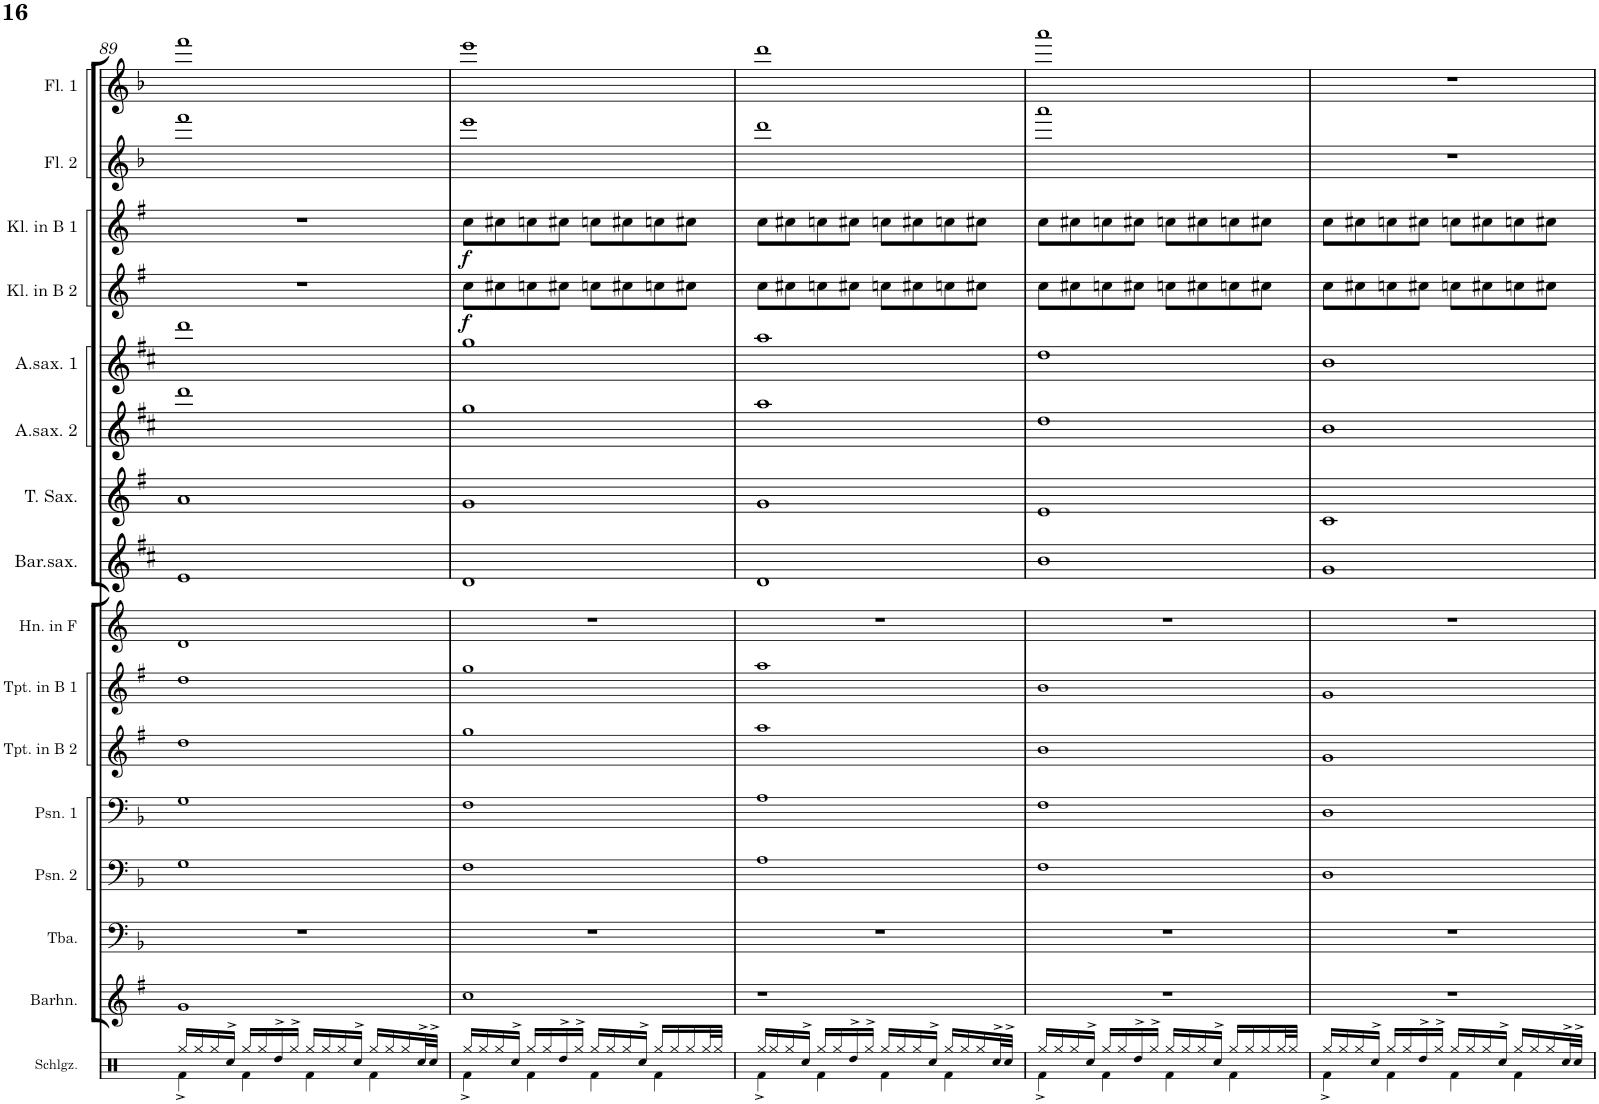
**kern	**kern	**kern	**kern	**kern	**kern	**kern	**kern	**kern	**kern	**kern	**kern	**kern	**dynam	**kern	**dynam	**kern	**kern
*part16	*part15	*part14	*part13	*part12	*part11	*part10	*part9	*part8	*part7	*part6	*part5	*part4	*part4	*part3	*part3	*part2	*part1
*staff16	*staff15	*staff14	*staff13	*staff12	*staff11	*staff10	*staff9	*staff8	*staff7	*staff6	*staff5	*staff4	*staff4	*staff3	*staff3	*staff2	*staff1
*I"Schlagwerk	*I"Baritonhorn	*I"Tuba	*I"Posaune 2	*I"Posaune 1	*I"Trompete in B 2	*I"Trompete in B 1	*I"Horn in F	*I"Baritonsaxophon	*I"Tenorsaxophon	*I"Altsaxophon 2	*I"Altsaxophon 1	*I"Klarinette in B 2	*	*I"Klarinette in B 1	*	*I"Flöte 2	*I"Flöte 1
*	*I'Barhn.	*I'Tba.	*I'Psn. 2	*I'Psn. 1	*I'Tpt. in B 2	*I'Tpt. in B 1	*I'Hn. in F	*I'Bar.sax.	*I'T. Sax.	*I'A.sax. 2	*I'A.sax. 1	*I'Kl. in B 2	*	*I'Kl. in B 1	*	*I'Fl. 2	*I'Fl. 1
!!LO:PB:g=z
*clefX	*clefG2	*clefF4	*clefF4	*clefF4	*clefG2	*clefG2	*clefG2	*clefG2	*clefG2	*clefG2	*clefG2	*clefG2	*	*clefG2	*	*clefG2	*clefG2
*	*Trd8c14	*	*	*	*Trd1c2	*Trd1c2	*Trd4c7	*Trd12c21	*Trd8c14	*Trd5c9	*Trd5c9	*Trd1c2	*	*Trd1c2	*	*	*
*k[]	*k[f#]	*k[b-]	*k[b-]	*k[b-]	*k[f#]	*k[f#]	*k[]	*k[f#c#]	*k[f#]	*k[f#c#]	*k[f#c#]	*k[f#]	*	*k[f#]	*	*k[b-]	*k[b-]
*M4/4	*M4/4	*M4/4	*M4/4	*M4/4	*M4/4	*M4/4	*M4/4	*M4/4	*M4/4	*M4/4	*M4/4	*M4/4	*	*M4/4	*	*M4/4	*M4/4
=89	=89	=89	=89	=89	=89	=89	=89	=89	=89	=89	=89	=89	=89	=89	=89	=89	=89
*^	*	*	*	*	*	*	*	*	*	*	*	*	*	*	*	*	*
16Rgg/LL	4Rf^\	1g	1r	1G	1G	1dd	1dd	1d	1e	1a	1ddd	1ddd	1r	.	1r	.	1fff	1fff
16Rgg/	.	.	.	.	.	.	.	.	.	.	.	.	.	.	.	.	.	.
16Rgg/	.	.	.	.	.	.	.	.	.	.	.	.	.	.	.	.	.	.
16Rcc^/JJ	.	.	.	.	.	.	.	.	.	.	.	.	.	.	.	.	.	.
16Rgg/LL	4Rf\	.	.	.	.	.	.	.	.	.	.	.	.	.	.	.	.	.
16Rgg/	.	.	.	.	.	.	.	.	.	.	.	.	.	.	.	.	.	.
16Rdd^/	.	.	.	.	.	.	.	.	.	.	.	.	.	.	.	.	.	.
16Rgg^/JJ	.	.	.	.	.	.	.	.	.	.	.	.	.	.	.	.	.	.
16Rgg/LL	4Rf\	.	.	.	.	.	.	.	.	.	.	.	.	.	.	.	.	.
16Rgg/	.	.	.	.	.	.	.	.	.	.	.	.	.	.	.	.	.	.
16Rgg/	.	.	.	.	.	.	.	.	.	.	.	.	.	.	.	.	.	.
16Rcc^/JJ	.	.	.	.	.	.	.	.	.	.	.	.	.	.	.	.	.	.
16Rgg/LL	4Rf\	.	.	.	.	.	.	.	.	.	.	.	.	.	.	.	.	.
16Rgg/	.	.	.	.	.	.	.	.	.	.	.	.	.	.	.	.	.	.
16Rgg/	.	.	.	.	.	.	.	.	.	.	.	.	.	.	.	.	.	.
32Rcc^/L	.	.	.	.	.	.	.	.	.	.	.	.	.	.	.	.	.	.
32Rcc^/JJJ	.	.	.	.	.	.	.	.	.	.	.	.	.	.	.	.	.	.
=90	=90	=90	=90	=90	=90	=90	=90	=90	=90	=90	=90	=90	=90	=90	=90	=90	=90	=90
!	!	!	!	!	!	!	!	!	!	!	!	!	!	!LO:DY:b	!	!LO:DY:b	!	!
16Rgg/LL	4Rf^\	1cc	1r	1F	1F	1gg	1gg	1r	1d	1g	1gg	1gg	8cc\L	f	8cc\L	f	1eee	1eee
16Rgg/	.	.	.	.	.	.	.	.	.	.	.	.	.	.	.	.	.	.
16Rgg/	.	.	.	.	.	.	.	.	.	.	.	.	8cc#X\	.	8cc#X\	.	.	.
16Rcc^/JJ	.	.	.	.	.	.	.	.	.	.	.	.	.	.	.	.	.	.
16Rgg/LL	4Rf\	.	.	.	.	.	.	.	.	.	.	.	8ccn\	.	8ccn\	.	.	.
16Rgg/	.	.	.	.	.	.	.	.	.	.	.	.	.	.	.	.	.	.
16Rdd^/	.	.	.	.	.	.	.	.	.	.	.	.	8cc#X\J	.	8cc#X\J	.	.	.
16Rgg^/JJ	.	.	.	.	.	.	.	.	.	.	.	.	.	.	.	.	.	.
16Rgg/LL	4Rf\	.	.	.	.	.	.	.	.	.	.	.	8ccn\L	.	8ccn\L	.	.	.
16Rgg/	.	.	.	.	.	.	.	.	.	.	.	.	.	.	.	.	.	.
16Rgg/	.	.	.	.	.	.	.	.	.	.	.	.	8cc#X\	.	8cc#X\	.	.	.
16Rcc^/JJ	.	.	.	.	.	.	.	.	.	.	.	.	.	.	.	.	.	.
16Rgg/LL	4Rf\	.	.	.	.	.	.	.	.	.	.	.	8ccn\	.	8ccn\	.	.	.
16Rgg/	.	.	.	.	.	.	.	.	.	.	.	.	.	.	.	.	.	.
16Rgg/	.	.	.	.	.	.	.	.	.	.	.	.	8cc#X\J	.	8cc#X\J	.	.	.
32Rgg/L	.	.	.	.	.	.	.	.	.	.	.	.	.	.	.	.	.	.
32Rgg/JJJ	.	.	.	.	.	.	.	.	.	.	.	.	.	.	.	.	.	.
=91	=91	=91	=91	=91	=91	=91	=91	=91	=91	=91	=91	=91	=91	=91	=91	=91	=91	=91
16Rgg/LL	4Rf^\	1r	1r	1A	1A	1aa	1aa	1r	1d	1g	1aa	1aa	8cc\L	.	8cc\L	.	1ddd	1ddd
16Rgg/	.	.	.	.	.	.	.	.	.	.	.	.	.	.	.	.	.	.
16Rgg/	.	.	.	.	.	.	.	.	.	.	.	.	8cc#X\	.	8cc#X\	.	.	.
16Rcc^/JJ	.	.	.	.	.	.	.	.	.	.	.	.	.	.	.	.	.	.
16Rgg/LL	4Rf\	.	.	.	.	.	.	.	.	.	.	.	8ccn\	.	8ccn\	.	.	.
16Rgg/	.	.	.	.	.	.	.	.	.	.	.	.	.	.	.	.	.	.
16Rdd^/	.	.	.	.	.	.	.	.	.	.	.	.	8cc#X\J	.	8cc#X\J	.	.	.
16Rgg^/JJ	.	.	.	.	.	.	.	.	.	.	.	.	.	.	.	.	.	.
16Rgg/LL	4Rf\	.	.	.	.	.	.	.	.	.	.	.	8ccn\L	.	8ccn\L	.	.	.
16Rgg/	.	.	.	.	.	.	.	.	.	.	.	.	.	.	.	.	.	.
16Rgg/	.	.	.	.	.	.	.	.	.	.	.	.	8cc#X\	.	8cc#X\	.	.	.
16Rcc^/JJ	.	.	.	.	.	.	.	.	.	.	.	.	.	.	.	.	.	.
16Rgg/LL	4Rf\	.	.	.	.	.	.	.	.	.	.	.	8ccn\	.	8ccn\	.	.	.
16Rgg/	.	.	.	.	.	.	.	.	.	.	.	.	.	.	.	.	.	.
16Rgg/	.	.	.	.	.	.	.	.	.	.	.	.	8cc#X\J	.	8cc#X\J	.	.	.
32Rcc^/L	.	.	.	.	.	.	.	.	.	.	.	.	.	.	.	.	.	.
32Rcc^/JJJ	.	.	.	.	.	.	.	.	.	.	.	.	.	.	.	.	.	.
=92	=92	=92	=92	=92	=92	=92	=92	=92	=92	=92	=92	=92	=92	=92	=92	=92	=92	=92
16Rgg/LL	4Rf^\	1r	1r	1F	1F	1b	1b	1r	1b	1e	1dd	1dd	8cc\L	.	8cc\L	.	1aaa	1aaa
16Rgg/	.	.	.	.	.	.	.	.	.	.	.	.	.	.	.	.	.	.
16Rgg/	.	.	.	.	.	.	.	.	.	.	.	.	8cc#X\	.	8cc#X\	.	.	.
16Rcc^/JJ	.	.	.	.	.	.	.	.	.	.	.	.	.	.	.	.	.	.
16Rgg/LL	4Rf\	.	.	.	.	.	.	.	.	.	.	.	8ccn\	.	8ccn\	.	.	.
16Rgg/	.	.	.	.	.	.	.	.	.	.	.	.	.	.	.	.	.	.
16Rdd^/	.	.	.	.	.	.	.	.	.	.	.	.	8cc#X\J	.	8cc#X\J	.	.	.
16Rgg^/JJ	.	.	.	.	.	.	.	.	.	.	.	.	.	.	.	.	.	.
16Rgg/LL	4Rf\	.	.	.	.	.	.	.	.	.	.	.	8ccn\L	.	8ccn\L	.	.	.
16Rgg/	.	.	.	.	.	.	.	.	.	.	.	.	.	.	.	.	.	.
16Rgg/	.	.	.	.	.	.	.	.	.	.	.	.	8cc#X\	.	8cc#X\	.	.	.
16Rcc^/JJ	.	.	.	.	.	.	.	.	.	.	.	.	.	.	.	.	.	.
16Rgg/LL	4Rf\	.	.	.	.	.	.	.	.	.	.	.	8ccn\	.	8ccn\	.	.	.
16Rgg/	.	.	.	.	.	.	.	.	.	.	.	.	.	.	.	.	.	.
16Rgg/	.	.	.	.	.	.	.	.	.	.	.	.	8cc#X\J	.	8cc#X\J	.	.	.
32Rgg/L	.	.	.	.	.	.	.	.	.	.	.	.	.	.	.	.	.	.
32Rgg/JJJ	.	.	.	.	.	.	.	.	.	.	.	.	.	.	.	.	.	.
=93	=93	=93	=93	=93	=93	=93	=93	=93	=93	=93	=93	=93	=93	=93	=93	=93	=93	=93
16Rgg/LL	4Rf^\	1r	1r	1D	1D	1g	1g	1r	1g	1c	1b	1b	8cc\L	.	8cc\L	.	1r	1r
16Rgg/	.	.	.	.	.	.	.	.	.	.	.	.	.	.	.	.	.	.
16Rgg/	.	.	.	.	.	.	.	.	.	.	.	.	8cc#X\	.	8cc#X\	.	.	.
16Rcc^/JJ	.	.	.	.	.	.	.	.	.	.	.	.	.	.	.	.	.	.
16Rgg/LL	4Rf\	.	.	.	.	.	.	.	.	.	.	.	8ccn\	.	8ccn\	.	.	.
16Rgg/	.	.	.	.	.	.	.	.	.	.	.	.	.	.	.	.	.	.
16Rdd^/	.	.	.	.	.	.	.	.	.	.	.	.	8cc#X\J	.	8cc#X\J	.	.	.
16Rgg^/JJ	.	.	.	.	.	.	.	.	.	.	.	.	.	.	.	.	.	.
16Rgg/LL	4Rf\	.	.	.	.	.	.	.	.	.	.	.	8ccn\L	.	8ccn\L	.	.	.
16Rgg/	.	.	.	.	.	.	.	.	.	.	.	.	.	.	.	.	.	.
16Rgg/	.	.	.	.	.	.	.	.	.	.	.	.	8cc#X\	.	8cc#X\	.	.	.
16Rcc^/JJ	.	.	.	.	.	.	.	.	.	.	.	.	.	.	.	.	.	.
16Rgg/LL	4Rf\	.	.	.	.	.	.	.	.	.	.	.	8ccn\	.	8ccn\	.	.	.
16Rgg/	.	.	.	.	.	.	.	.	.	.	.	.	.	.	.	.	.	.
16Rgg/	.	.	.	.	.	.	.	.	.	.	.	.	8cc#X\J	.	8cc#X\J	.	.	.
32Rcc^/L	.	.	.	.	.	.	.	.	.	.	.	.	.	.	.	.	.	.
32Rcc^/JJJ	.	.	.	.	.	.	.	.	.	.	.	.	.	.	.	.	.	.
*v	*v	*	*	*	*	*	*	*	*	*	*	*	*	*	*	*	*	*
=	=	=	=	=	=	=	=	=	=	=	=	=	=	=	=	=	=
*-	*-	*-	*-	*-	*-	*-	*-	*-	*-	*-	*-	*-	*-	*-	*-	*-	*-
